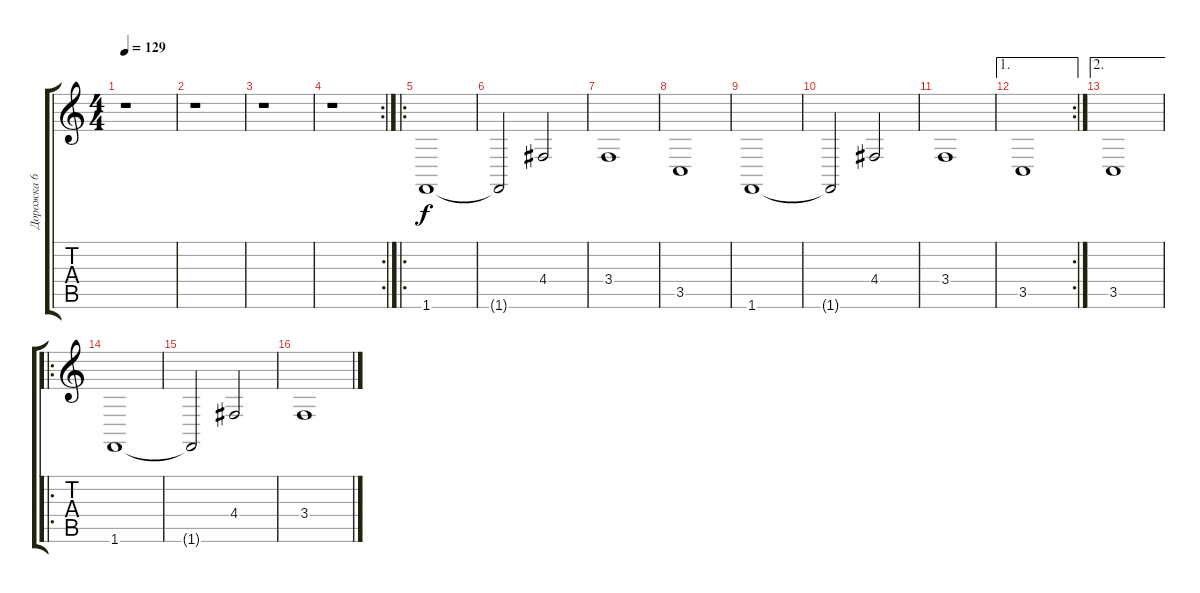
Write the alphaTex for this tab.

\track ("Дорожка 6" "Дорожка 6") {instrument bagpipe}
\staff {score tabs}
\tuning (E4 B3 G3 D3 A2 E2) {hide}
\ts (4 4)
\tempo 129
\clef g2
\ks c
r.1{dy f} |
r.1 |
r.1 |
\rc 2
r.1 |
\ro
1.6.1 |
1.6{t}.2 4.4.2 |
3.4.1 |
3.5.1 |
1.6.1 |
1.6{t}.2 4.4.2 |
3.4.1 |
\ae 1
\rc 2
3.5.1 |
\ae 2
3.5.1 |
\ro
1.6.1 |
1.6{t}.2 4.4.2 |
3.4.1
